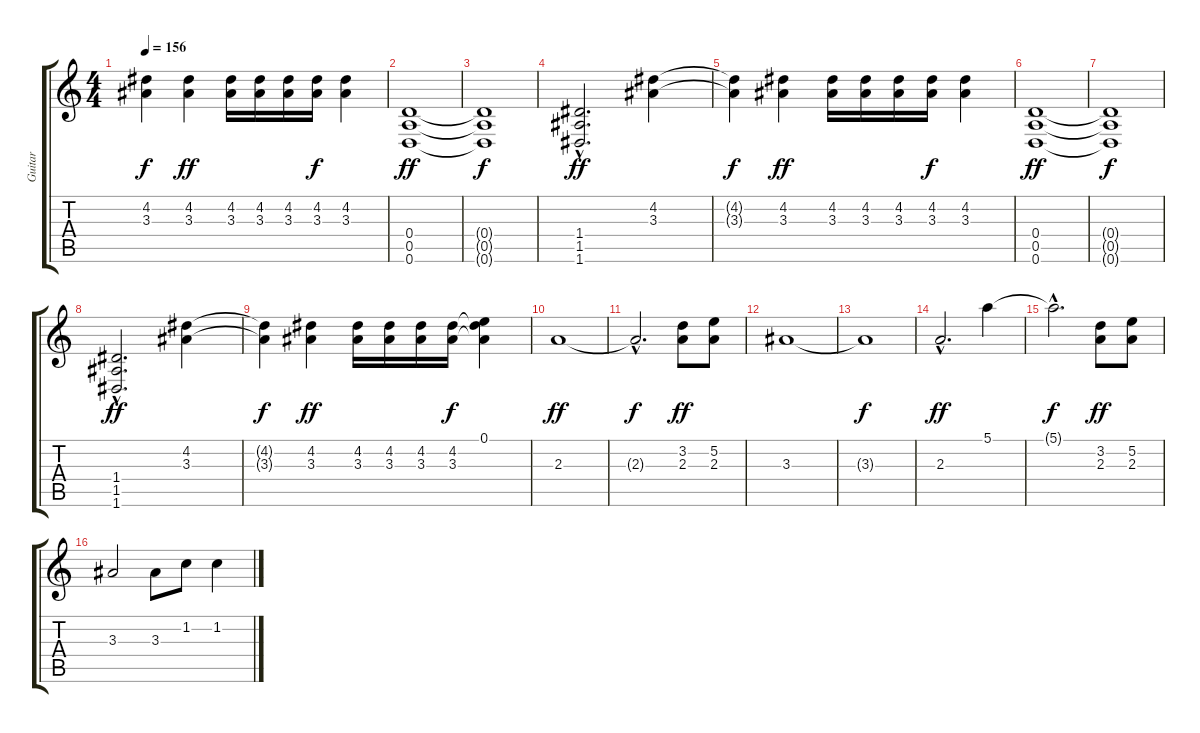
\track ("Guitar              " "Guitar    ") {instrument distortionguitar}
\staff {score tabs}
\tuning (E4 B3 G3 D3 A2 D2) {hide}
\ts (4 4)
\tempo 156
\clef g2
\ks c
(4.2{t} 3.3{t}).4{dy f} (4.2 3.3).4{dy ff} (4.2 3.3).16 (4.2 3.3).16 (4.2 3.3).16 (4.2 3.3).16{dy f} (4.2 3.3).4 |
(0.4 0.5 0.6).1{dy ff} |
(0.4{t} 0.5{t} 0.6{t}).1{dy f} |
(1.4 1.5 1.6{hac}).2{d dy ff} (4.2 3.3).4 |
(4.2{t} 3.3{t}).4{dy f} (4.2 3.3).4{dy ff} (4.2 3.3).16 (4.2 3.3).16 (4.2 3.3).16 (4.2 3.3).16{dy f} (4.2 3.3).4 |
(0.4 0.5 0.6).1{dy ff} |
(0.4{t} 0.5{t} 0.6{t}).1{dy f} |
(1.4 1.5 1.6{hac}).2{d dy ff} (4.2 3.3).4 |
(4.2{t} 3.3{t}).4{dy f} (4.2 3.3).4{dy ff} (4.2 3.3).16 (4.2 3.3).16 (4.2 3.3).16 (4.2 3.3).16{dy f} (0.1 4.2{t} 3.3{t}).4 |
2.3.1{dy ff} |
2.3{hac t}.2{d dy f} (3.2 2.3).8{dy ff} (5.2 2.3).8 |
3.3.1 |
3.3{t}.1{dy f} |
2.3{hac}.2{d dy ff} 5.1.4 |
5.1{hac t}.2{d dy f} (3.2 2.3).8{dy ff} (5.2 2.3).8 |
3.3.2 3.3.8 1.2.8 1.2.4
